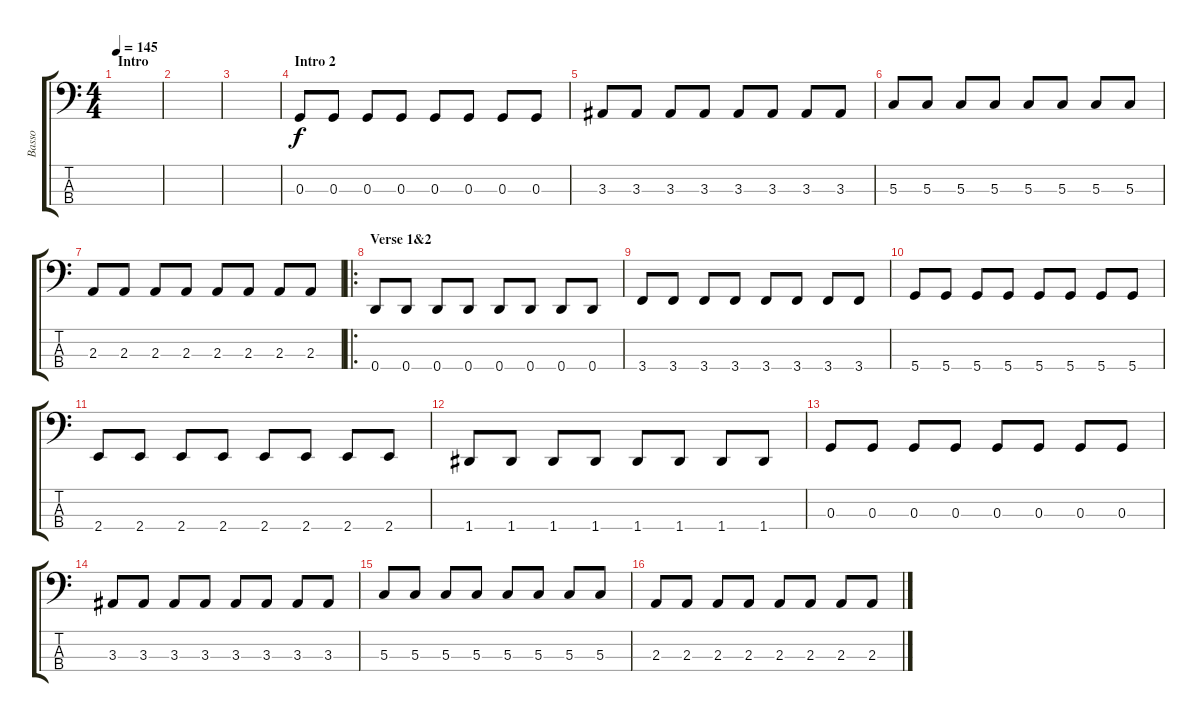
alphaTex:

\track ("Basso" "Basso") {instrument electricbasspick}
\staff {score tabs}
\tuning (F2 C2 G1 D1) {hide}
\ts (4 4)
\section ("" "Intro")
\tempo 145
\clef f4
\ks c
|
|
|
\section ("" "Intro 2")
0.3.8 0.3.8 0.3.8 0.3.8 0.3.8 0.3.8 0.3.8 0.3.8 |
3.3.8 3.3.8 3.3.8 3.3.8 3.3.8 3.3.8 3.3.8 3.3.8 |
5.3.8 5.3.8 5.3.8 5.3.8 5.3.8 5.3.8 5.3.8 5.3.8 |
2.3.8 2.3.8 2.3.8 2.3.8 2.3.8 2.3.8 2.3.8 2.3.8 |
\ro
\section ("" "Verse 1&2")
0.4.8 0.4.8 0.4.8 0.4.8 0.4.8 0.4.8 0.4.8 0.4.8 |
3.4.8 3.4.8 3.4.8 3.4.8 3.4.8 3.4.8 3.4.8 3.4.8 |
5.4.8 5.4.8 5.4.8 5.4.8 5.4.8 5.4.8 5.4.8 5.4.8 |
2.4.8 2.4.8 2.4.8 2.4.8 2.4.8 2.4.8 2.4.8 2.4.8 |
1.4.8 1.4.8 1.4.8 1.4.8 1.4.8 1.4.8 1.4.8 1.4.8 |
0.3.8 0.3.8 0.3.8 0.3.8 0.3.8 0.3.8 0.3.8 0.3.8 |
3.3.8 3.3.8 3.3.8 3.3.8 3.3.8 3.3.8 3.3.8 3.3.8 |
5.3.8 5.3.8 5.3.8 5.3.8 5.3.8 5.3.8 5.3.8 5.3.8 |
2.3.8 2.3.8 2.3.8 2.3.8 2.3.8 2.3.8 2.3.8 2.3.8
